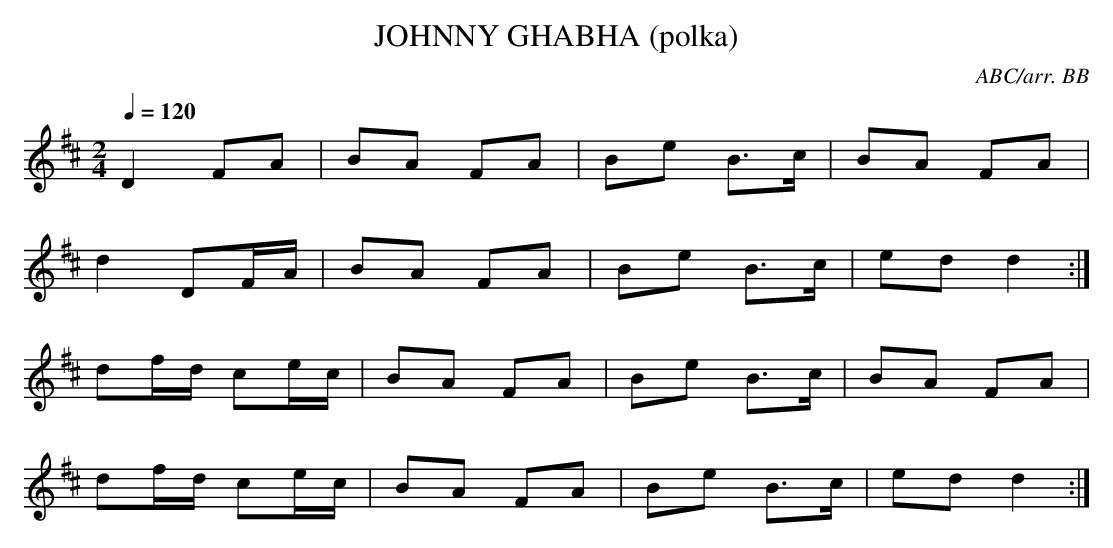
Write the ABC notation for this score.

X:1
T:JOHNNY GHABHA (polka)
C:ABC/arr. BB
Q:1/4=120
L:1/8
M:2/4
K:D
D2 FA|BA FA|Be B>c|BA FA|
d2 DF/A/|BA FA|Be B>c|ed d2 :|
df/d/ ce/c/|BA FA|Be B>c|BA FA|
df/d/ ce/c/|BA FA|Be B>c|ed d2 :|
